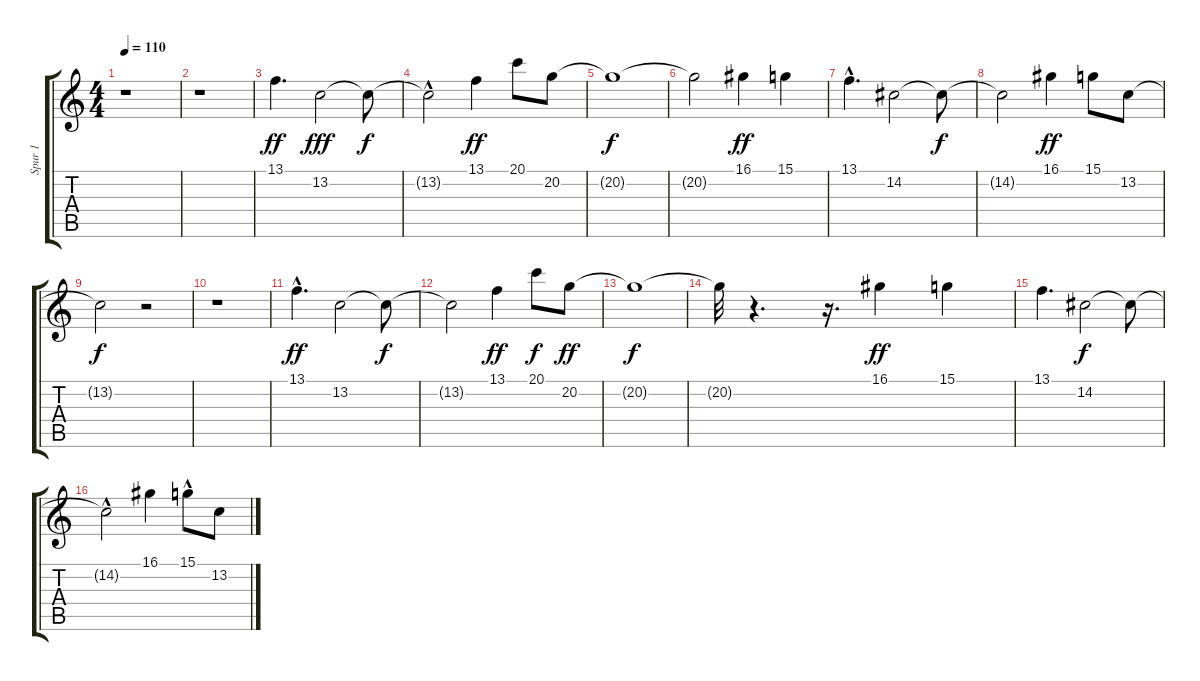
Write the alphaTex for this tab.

\track ("Spur 1" "Spur 1") {instrument fx3crystal}
\staff {score tabs}
\tuning (E4 B3 G3 D3 A2 E2) {hide}
\ts (4 4)
\tempo 110
\clef g2
\ks c
r.1{dy ff instrument fx3crystal} |
r.1 |
13.1.4{d} 13.2.2{dy fff} 13.2{t}.8{dy f} |
13.2{hac t}.2 13.1.4{dy ff} 20.1.8 20.2.8 |
20.2{t}.1{dy f} |
20.2{t}.2 16.1.4{dy ff} 15.1.4 |
13.1{hac}.4{d} 14.2.2 14.2{t}.8{dy f} |
14.2{t}.2 16.1.4{dy ff} 15.1.8 13.2.8 |
13.2{t}.2{dy f} r.2 |
r.1 |
13.1{hac}.4{d dy ff} 13.2.2 13.2{t}.8{dy f} |
13.2{t}.2 13.1.4{dy ff} 20.1.8{dy f} 20.2.8{dy ff} |
20.2{t}.1{dy f} |
20.2{t}.32 r.4{d} r.16{d} 16.1.4{dy ff} 15.1.4 |
13.1.4{d} 14.2.2{dy f} 14.2{t}.8 |
14.2{hac t}.2 16.1.4 15.1{hac}.8 13.2.8
